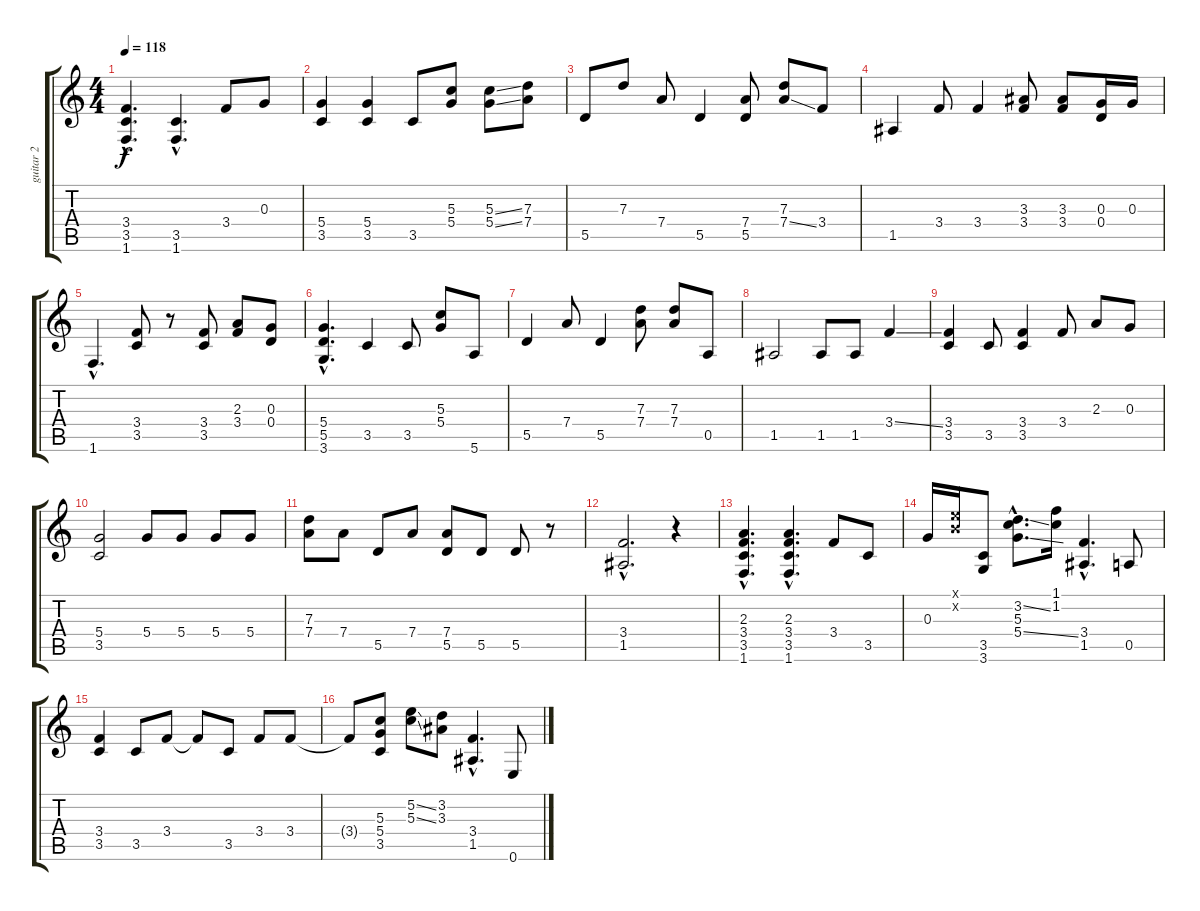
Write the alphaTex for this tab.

\track ("guitar 2" "guitar 2") {instrument distortionguitar}
\staff {score tabs}
\tuning (E4 B3 G3 D3 A2 E2) {hide}
\ts (4 4)
\tempo 118
\clef g2
\ks c
(3.4{hac} 3.5{hac} 1.6{hac}).4{d dy f} (3.5{hac} 1.6{hac}).4{d} 3.4.8 0.3.8 |
(5.4 3.5).4 (5.4 3.5).4 3.5.8 (5.3 5.4).8 (5.3{ss} 5.4{ss}).8 (7.3 7.4).8 |
5.5.8 7.3.8 7.4.8 5.5.4 (7.4 5.5).8 (7.3 7.4{ss}).8 3.4.8 |
1.5.4 3.4.8 3.4.4 (3.3 3.4).8 (3.3 3.4).8 (0.3 0.4).16 0.3.16 |
1.6{hac}.4{d} (3.4 3.5).8 r.8 (3.4 3.5).8 (2.3 3.4).8 (0.3 0.4).8 |
(5.4{hac} 5.5{hac} 3.6{hac}).4{d} 3.5.4 3.5.8 (5.3 5.4).8 5.6.8 |
5.5.4 7.4.8 5.5.4 (7.3 7.4).8 (7.3 7.4).8 0.5.8 |
1.5.2 1.5.8 1.5.8 3.4{ss}.4 |
(3.4 3.5).4 3.5.8 (3.4 3.5).4 3.4.8 2.3.8 0.3.8 |
(5.4 3.5).2 5.4.8 5.4.8 5.4.8 5.4.8 |
(7.3 7.4).8 7.4.8 5.5.8 7.4.8 (7.4 5.5).8 5.5.8 5.5.8 r.8 |
(3.4{hac} 1.5{hac}).2{d} r.4 |
(2.3{hac} 3.4{hac} 3.5{hac} 1.6{hac}).4{d} (2.3{hac} 3.4{hac} 3.5{hac} 1.6{hac}).4{d} 3.4.8 3.5.8 |
0.3.16 (0.1{x} 0.2{x}).16 (3.5 3.6).8 (3.2{ss hac} 5.3{hac} 5.4{ss hac}).8{d} (1.1 1.2).16 (3.4{hac} 1.5{hac}).4{d} 0.5.8 |
(3.4 3.5).4 3.5.8 3.4.8 3.4{t}.8 3.5.8 3.4.8 3.4.8 |
3.4{t}.8 (5.3 5.4 3.5).8 (5.2{ss} 5.3{ss}).8 (3.2 3.3).8 (3.4{hac} 1.5{hac}).4{d} 0.6.8
